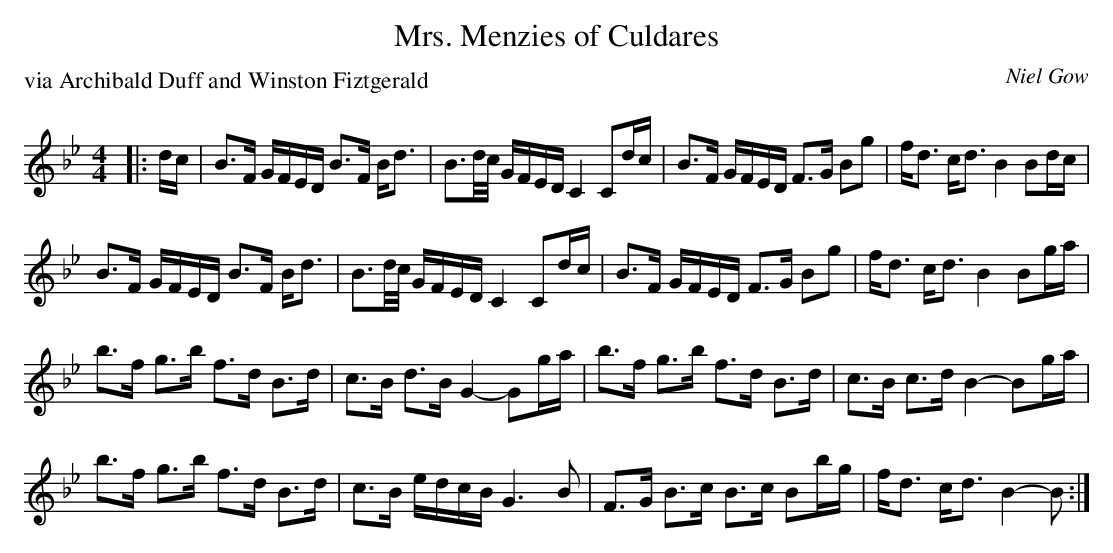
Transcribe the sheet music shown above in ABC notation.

X:1
T: Mrs. Menzies of Culdares
C:Niel Gow
P:via Archibald Duff and Winston Fiztgerald
Q: 128
K:Bb
M:4/4
L:1/16
|:dc|B3F GFED B3F Bd3|B3d1/2c1/2 GFED C4 C2dc|B3F GFED F3G B2g2|fd3 cd3 B4 B2dc|
B3F GFED B3F Bd3|B3d1/2c1/2 GFED C4 C2dc|B3F GFED F3G B2g2|fd3 cd3 B4 B2ga|
b3f g3b f3d B3d|c3B d3B G4-G2ga|b3f g3b f3d B3d|c3B c3d B4-B2ga|
b3f g3b f3d B3d|c3B edcB G6 B2|F3G B3c B3c B2bg|fd3 cd3 B4-B2:|
